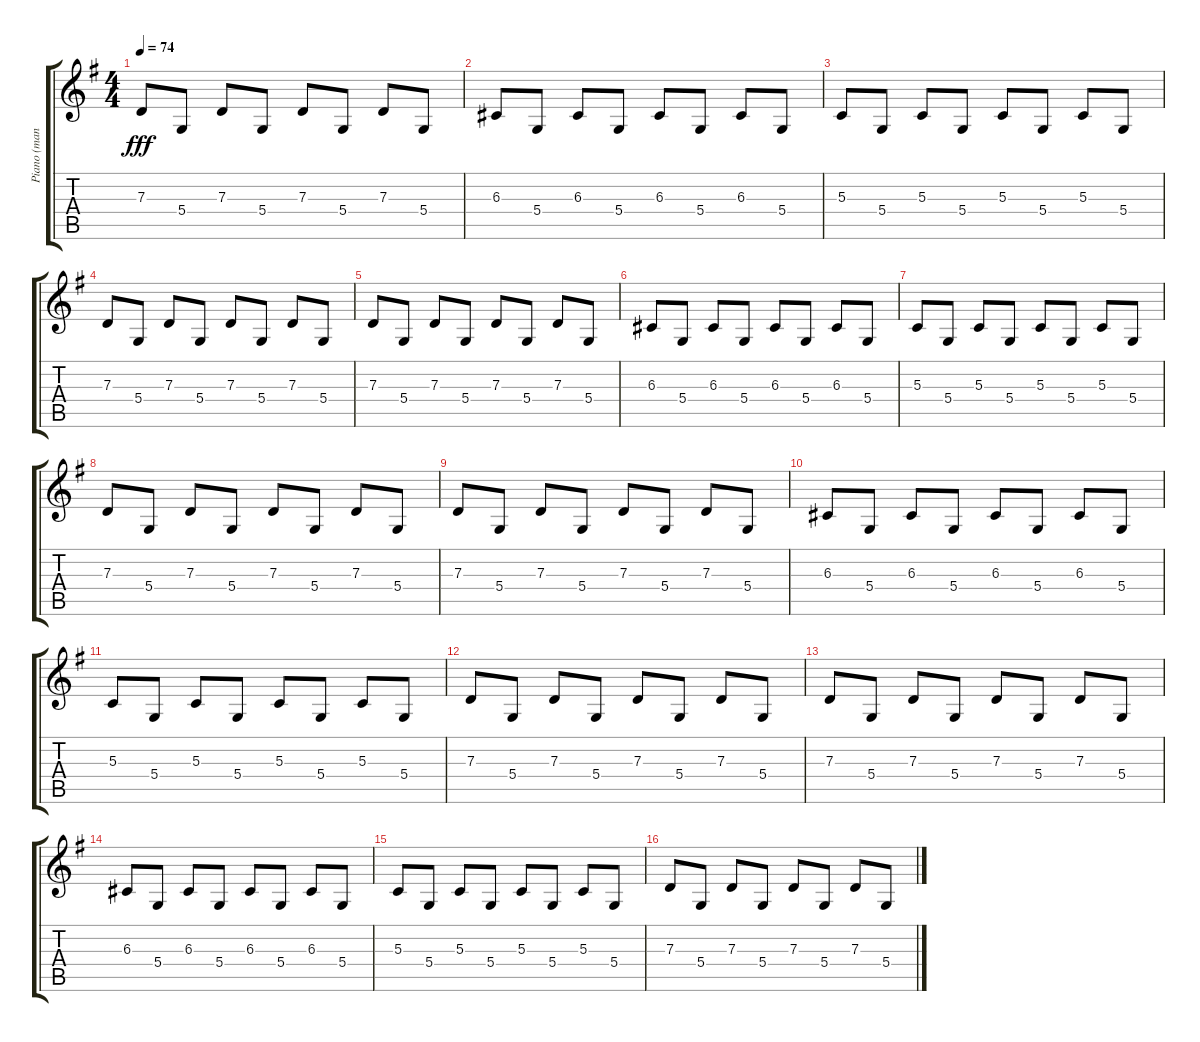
\track ("Piano (mano izquierda)" "Piano (man") {instrument acousticgrandpiano}
\staff {score tabs}
\tuning (E4 B3 G3 D3 A2 E2) {hide}
\ts (4 4)
\tempo 74
\clef g2
\ks g
7.3.8{dy fff} 5.4.8 7.3.8 5.4.8 7.3.8 5.4.8 7.3.8 5.4.8 |
6.3.8 5.4.8 6.3.8 5.4.8 6.3.8 5.4.8 6.3.8 5.4.8 |
5.3.8 5.4.8 5.3.8 5.4.8 5.3.8 5.4.8 5.3.8 5.4.8 |
7.3.8 5.4.8 7.3.8 5.4.8 7.3.8 5.4.8 7.3.8 5.4.8 |
7.3.8 5.4.8 7.3.8 5.4.8 7.3.8 5.4.8 7.3.8 5.4.8 |
6.3.8 5.4.8 6.3.8 5.4.8 6.3.8 5.4.8 6.3.8 5.4.8 |
5.3.8 5.4.8 5.3.8 5.4.8 5.3.8 5.4.8 5.3.8 5.4.8 |
7.3.8 5.4.8 7.3.8 5.4.8 7.3.8 5.4.8 7.3.8 5.4.8 |
7.3.8 5.4.8 7.3.8 5.4.8 7.3.8 5.4.8 7.3.8 5.4.8 |
6.3.8 5.4.8 6.3.8 5.4.8 6.3.8 5.4.8 6.3.8 5.4.8 |
5.3.8 5.4.8 5.3.8 5.4.8 5.3.8 5.4.8 5.3.8 5.4.8 |
7.3.8 5.4.8 7.3.8 5.4.8 7.3.8 5.4.8 7.3.8 5.4.8 |
7.3.8 5.4.8 7.3.8 5.4.8 7.3.8 5.4.8 7.3.8 5.4.8 |
6.3.8 5.4.8 6.3.8 5.4.8 6.3.8 5.4.8 6.3.8 5.4.8 |
5.3.8 5.4.8 5.3.8 5.4.8 5.3.8 5.4.8 5.3.8 5.4.8 |
7.3.8 5.4.8 7.3.8 5.4.8 7.3.8 5.4.8 7.3.8 5.4.8
